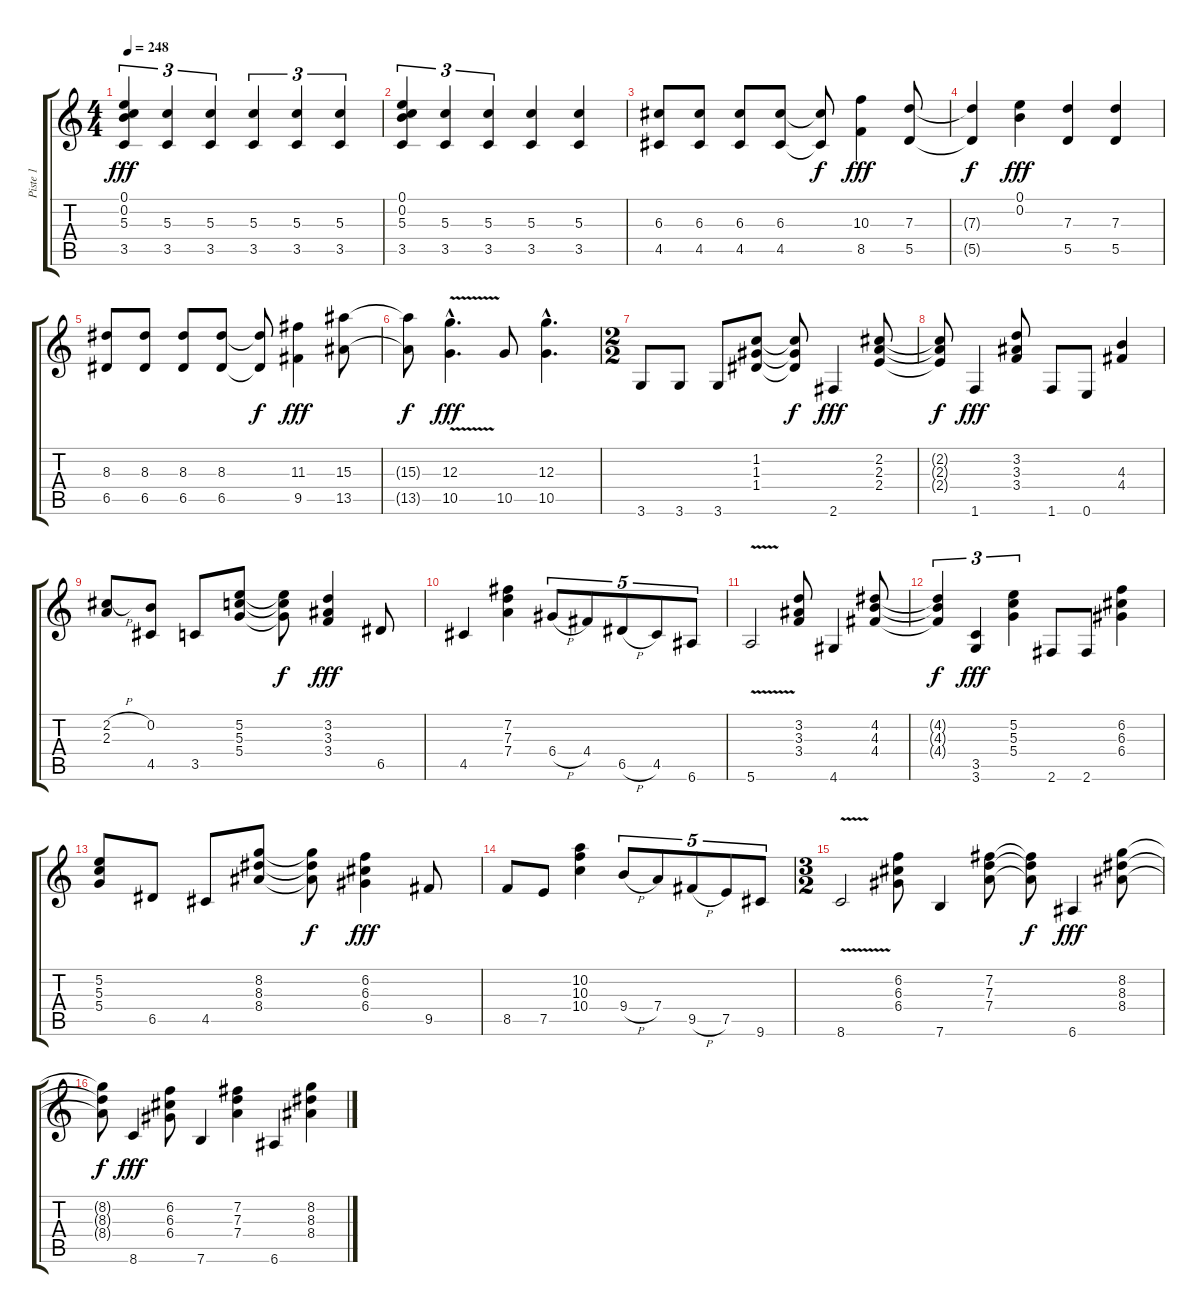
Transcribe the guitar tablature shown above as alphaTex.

\track ("Piste 1" "Piste 1") {instrument distortionguitar}
\staff {score tabs}
\tuning (E4 B3 G3 D3 A2 E2) {hide}
\ts (4 4)
\tempo 248
\clef g2
\ks c
(0.1 0.2 5.3 3.5).4{tu (3 2) dy fff} (5.3 3.5).4{tu (3 2)} (5.3 3.5).4{tu (3 2)} (5.3 3.5).4{tu (3 2)} (5.3 3.5).4{tu (3 2)} (5.3 3.5).4{tu (3 2)} |
(0.1 0.2 5.3 3.5).4{tu (3 2)} (5.3 3.5).4{tu (3 2)} (5.3 3.5).4{tu (3 2)} (5.3 3.5).4 (5.3 3.5).4 |
(6.3 4.5).8 (6.3 4.5).8 (6.3 4.5).8 (6.3 4.5).8 (6.3{t} 4.5{t}).8{dy f} (10.3 8.5).4{dy fff} (7.3 5.5).8 |
(7.3{t} 5.5{t}).4{dy f} (0.1 0.2).4{dy fff} (7.3 5.5).4 (7.3 5.5).4 |
(8.3 6.5).8 (8.3 6.5).8 (8.3 6.5).8 (8.3 6.5).8 (8.3{t} 6.5{t}).8{dy f} (11.3 9.5).4{dy fff} (15.3 13.5).8 |
(15.3{t} 13.5{t}).8{dy f} (12.3{v hac} 10.5{v hac}).4{d dy fff} 10.5.8 (12.3{hac} 10.5{hac}).4{d} |
\ts (2 2)
3.6.8 3.6.8 3.6.8 (1.2 1.3 1.4).8 (1.2{t} 1.3{t} 1.4{t}).8{dy f} 2.6.4{dy fff} (2.2 2.3 2.4).8 |
(2.2{t} 2.3{t} 2.4{t}).8{dy f} 1.6.4{dy fff} (3.2 3.3 3.4).8 1.6.8 0.6.8 (4.3 4.4).4 |
(2.2{h} 2.3).8 (0.2 4.5).8 3.5.8 (5.2 5.3 5.4).8 (5.2{t} 5.3{t} 5.4{t}).8{dy f} (3.2 3.3 3.4).4{dy fff} 6.5.8 |
4.5.4 (7.2 7.3 7.4).4 6.4{h}.8{tu (5 4)} 4.4.8{tu (5 4)} 6.5{h}.8{tu (5 4)} 4.5.8{tu (5 4)} 6.6.8{tu (5 4)} |
5.6{v}.2 (3.2 3.3 3.4).8 4.6.4 (4.2 4.3 4.4).8 |
(4.2{t} 4.3{t} 4.4{t}).4{tu (3 2) dy f} (3.5 3.6).4{tu (3 2) dy fff} (5.2 5.3 5.4).4{tu (3 2)} 2.6.8 2.6.8 (6.2 6.3 6.4).4 |
(5.2 5.3 5.4).8 6.5.8 4.5.8 (8.2 8.3 8.4).8 (8.2{t} 8.3{t} 8.4{t}).8{dy f} (6.2 6.3 6.4).4{dy fff} 9.5.8 |
8.5.8 7.5.8 (10.2 10.3 10.4).4 9.4{h}.8{tu (5 4)} 7.4.8{tu (5 4)} 9.5{h}.8{tu (5 4)} 7.5.8{tu (5 4)} 9.6.8{tu (5 4)} |
\ts (3 2)
8.6{v}.2 (6.2 6.3 6.4).8 7.6.4 (7.2 7.3 7.4).8 (7.2{t} 7.3{t} 7.4{t}).8{dy f} 6.6.4{dy fff} (8.2 8.3 8.4).8 |
(8.2{t} 8.3{t} 8.4{t}).8{dy f} 8.6.4{dy fff} (6.2 6.3 6.4).8 7.6.4 (7.2 7.3 7.4).4 6.6.4 (8.2 8.3 8.4).4
